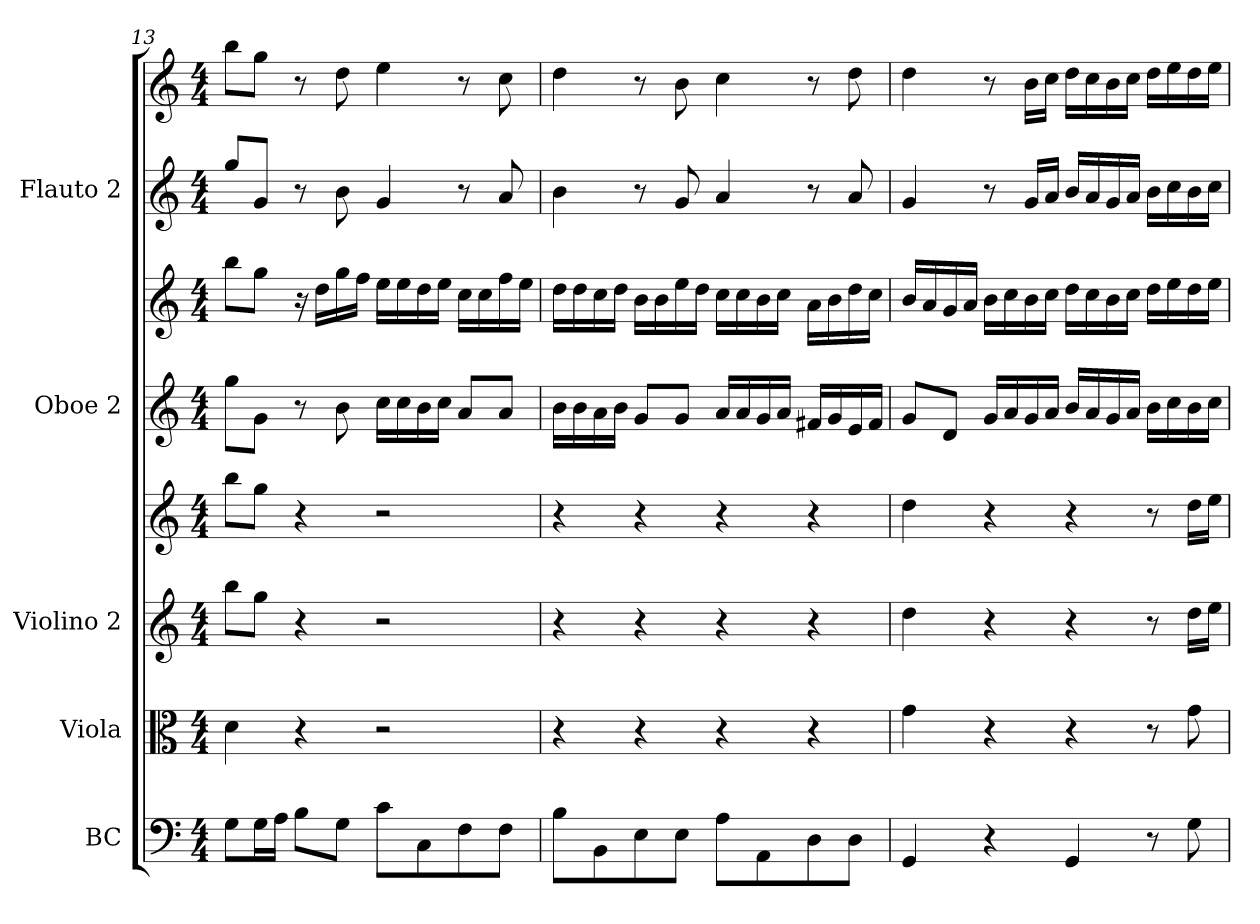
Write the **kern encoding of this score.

**kern	**kern	**kern	**kern	**kern	**kern	**kern	**kern
*part5	*part4	*part3	*part3	*part2	*part2	*part1	*part1
*staff8	*staff7	*staff6	*staff5	*staff4	*staff3	*staff2	*staff1
*I"BC	*I"Viola	*I"Violino 2	*	*I"Oboe 2	*	*I"Flauto 2	*
*I'BC	*I'Vla	*I'Vl.2	*	*I'Ob.2	*	*I'Fl.2	*
!!LO:LB:g=z
*clefF4	*clefC3	*clefG2	*clefG2	*clefG2	*clefG2	*clefG2	*clefG2
*k[]	*k[]	*k[]	*k[]	*k[]	*k[]	*k[]	*k[]
*M4/4	*M4/4	*M4/4	*M4/4	*M4/4	*M4/4	*M4/4	*M4/4
=13	=13	=13	=13	=13	=13	=13	=13
8G\L	4d\	8bb\L	8bb\L	8gg\L	8bb\L	8gg/L	8bb\L
16G\L	.	8gg\J	8gg\J	8g\J	8gg\J	8g/J	8gg\J
16A\JJ	.	.	.	.	.	.	.
8B\L	4r	4r	4r	8r	16r	8r	8r
.	.	.	.	.	16dd\LL	.	.
8G\J	.	.	.	8b\	16gg\	8b\	8dd\
.	.	.	.	.	16ff\JJ	.	.
8c\L	2r	2r	2r	16cc\LL	16ee\LL	4g/	4ee\
.	.	.	.	16cc\	16ee\	.	.
8C\	.	.	.	16b\	16dd\	.	.
.	.	.	.	16cc\JJ	16ee\JJ	.	.
8F\	.	.	.	8a/L	16cc\LL	8r	8r
.	.	.	.	.	16cc\	.	.
8F\J	.	.	.	8a/J	16ff\	8a/	8cc\
.	.	.	.	.	16ee\JJ	.	.
!!LO:PB:g=z
=14	=14	=14	=14	=14	=14	=14	=14
8B\L	4r	4r	4r	16b\LL	16dd\LL	4b\	4dd\
.	.	.	.	16b\	16dd\	.	.
8BB\	.	.	.	16a\	16cc\	.	.
.	.	.	.	16b\JJ	16dd\JJ	.	.
8E\	4r	4r	4r	8g/L	16b\LL	8r	8r
.	.	.	.	.	16b\	.	.
8E\J	.	.	.	8g/J	16ee\	8g/	8b\
.	.	.	.	.	16dd\JJ	.	.
8A\L	4r	4r	4r	16a/LL	16cc\LL	4a/	4cc\
.	.	.	.	16a/	16cc\	.	.
8AA\	.	.	.	16g/	16b\	.	.
.	.	.	.	16a/JJ	16cc\JJ	.	.
8D\	4r	4r	4r	16f#X/LL	16a\LL	8r	8r
.	.	.	.	16g/	16b\	.	.
8D\J	.	.	.	16e/	16dd\	8a/	8dd\
.	.	.	.	16f#/JJ	16cc\JJ	.	.
!!LO:LB:g=z
=15	=15	=15	=15	=15	=15	=15	=15
4GG/	4g\	4dd\	4dd\	8g/L	16b/LL	4g/	4dd\
.	.	.	.	.	16a/	.	.
.	.	.	.	8d/J	16g/	.	.
.	.	.	.	.	16a/JJ	.	.
4r	4r	4r	4r	16g/LL	16b\LL	8r	8r
.	.	.	.	16a/	16cc\	.	.
.	.	.	.	16g/	16b\	16g/LL	16b\LL
.	.	.	.	16a/JJ	16cc\JJ	16a/JJ	16cc\JJ
4GG/	4r	4r	4r	16b/LL	16dd\LL	16b/LL	16dd\LL
.	.	.	.	16a/	16cc\	16a/	16cc\
.	.	.	.	16g/	16b\	16g/	16b\
.	.	.	.	16a/JJ	16cc\JJ	16a/JJ	16cc\JJ
8r	8r	8r	8r	16b\LL	16dd\LL	16b\LL	16dd\LL
.	.	.	.	16cc\	16ee\	16cc\	16ee\
8G\	8g\	16dd\LL	16dd\LL	16b\	16dd\	16b\	16dd\
.	.	16ee\JJ	16ee\JJ	16cc\JJ	16ee\JJ	16cc\JJ	16ee\JJ
=	=	=	=	=	=	=	=
*-	*-	*-	*-	*-	*-	*-	*-
